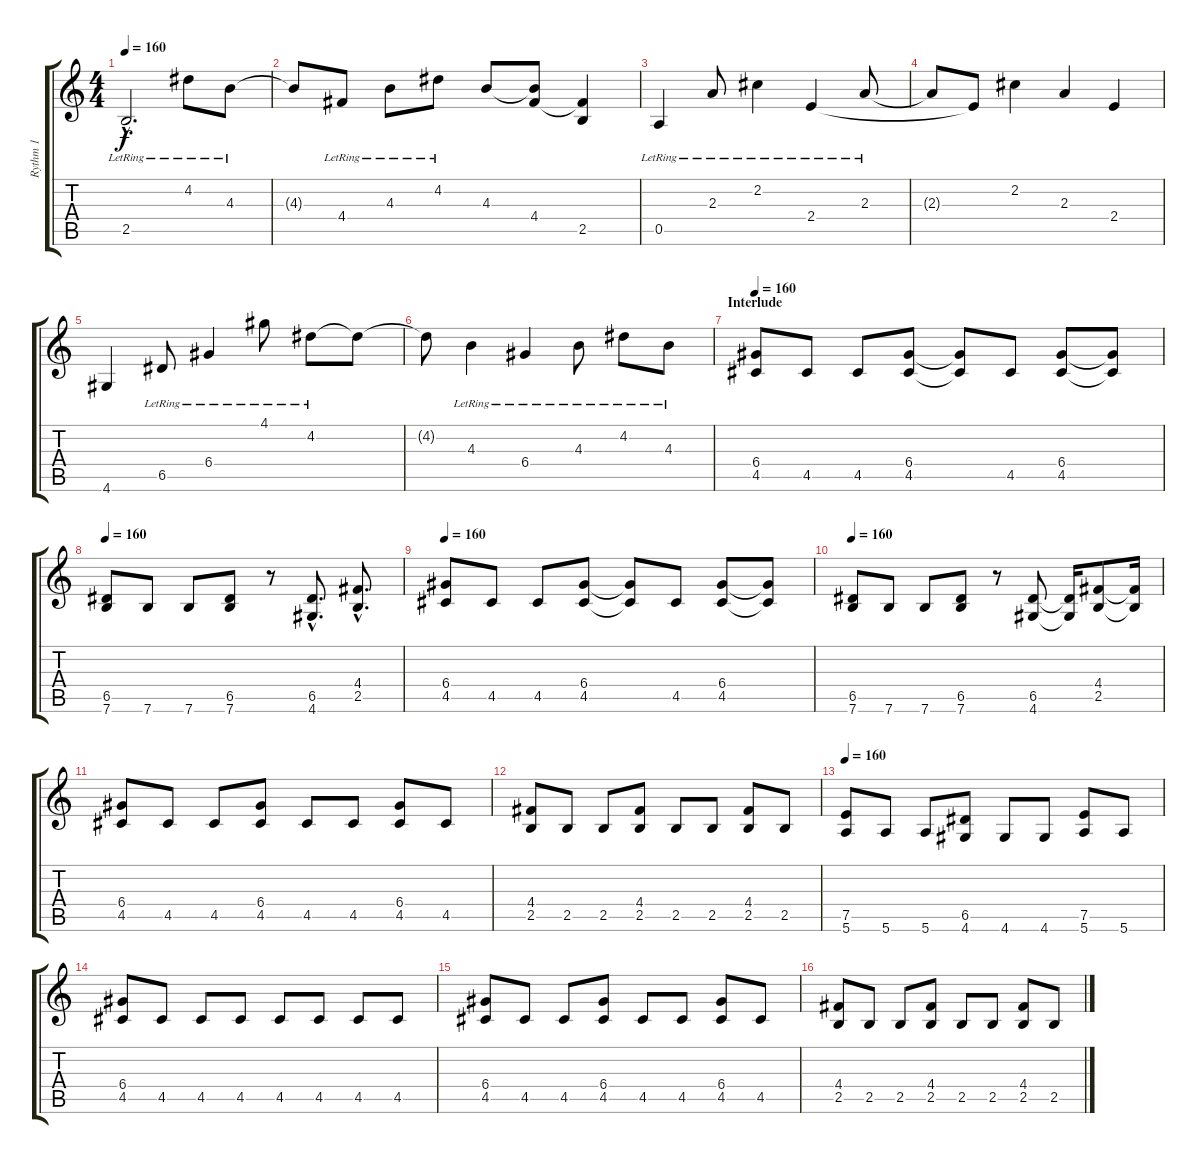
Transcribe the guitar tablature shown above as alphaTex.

\track ("Rythm 1" "Rythm 1") {instrument distortionguitar}
\staff {score tabs}
\tuning (E4 B3 G3 D3 A2 E2) {hide}
\ts (4 4)
\tempo 160
\clef g2
\ks c
2.5{hac lr}.2{d dy f} 4.2{lr}.8 4.3{lr}.8 |
4.3{t}.8 4.4{lr}.8 4.3{lr}.8 4.2{lr}.8 4.3.8 (4.3{t} 4.4).8 (4.4{t} 2.5).4 |
0.5{lr}.4 2.3{lr}.8 2.2{lr}.4 2.4{lr}.4 2.3{lr}.8 |
2.3{t}.8 2.4{t}.8 2.2.4 2.3.4 2.4.4 |
4.6.4 6.5{lr}.8 6.4{lr}.4 4.1{lr}.8 4.2{lr}.8 4.2{t}.8 |
4.2{t}.8 4.3{lr}.4 6.4{lr}.4 4.3{lr}.8 4.2{lr}.8 4.3{lr}.8 |
\section ("" "Interlude")
\tempo 160
(6.4 4.5).8{instrument distortionguitar} 4.5.8 4.5.8 (6.4 4.5).8 (6.4{t} 4.5{t}).8 4.5.8 (6.4 4.5).8 (6.4{t} 4.5{t}).8 |
\tempo 160
(6.5 7.6).8{instrument distortionguitar} 7.6.8 7.6.8 (6.5 7.6).8 r.8 (6.5{hac} 4.6{hac}).8{d} (4.4{hac} 2.5{hac}).8{d} |
\tempo 160
(6.4 4.5).8{instrument distortionguitar} 4.5.8 4.5.8 (6.4 4.5).8 (6.4{t} 4.5{t}).8 4.5.8 (6.4 4.5).8 (6.4{t} 4.5{t}).8 |
\tempo 160
(6.5 7.6).8{instrument distortionguitar} 7.6.8 7.6.8 (6.5 7.6).8 r.8 (6.5 4.6).8 (6.5{t} 4.6{t}).16 (4.4 2.5).8 (4.4{t} 2.5{t}).16 |
(6.4 4.5).8 4.5.8 4.5.8 (6.4 4.5).8 4.5.8 4.5.8 (6.4 4.5).8 4.5.8 |
(4.4 2.5).8 2.5.8 2.5.8 (4.4 2.5).8 2.5.8 2.5.8 (4.4 2.5).8 2.5.8 |
\tempo 160
(7.5 5.6).8 5.6.8 5.6.8 (6.5 4.6).8 4.6.8 4.6.8 (7.5 5.6).8 5.6.8 |
(6.4 4.5).8 4.5.8 4.5.8 4.5.8 4.5.8 4.5.8 4.5.8 4.5.8 |
(6.4 4.5).8 4.5.8 4.5.8 (6.4 4.5).8 4.5.8 4.5.8 (6.4 4.5).8 4.5.8 |
(4.4 2.5).8 2.5.8 2.5.8 (4.4 2.5).8 2.5.8 2.5.8 (4.4 2.5).8 2.5.8
